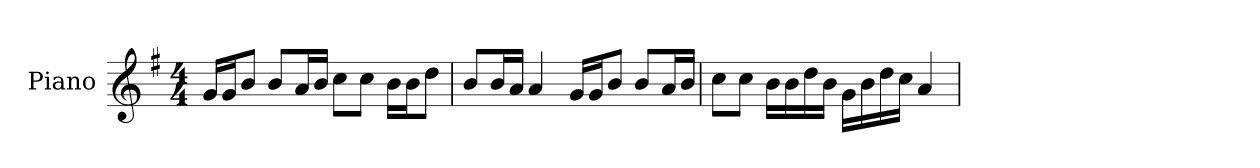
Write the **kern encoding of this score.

**kern
*part1
*staff1
*I"Piano
*I'P-no
*clefG2
*k[f#]
*M4/4
*MM90
=1
16g/LL
16g/J
8b/J
8b/L
16a/L
16b/JJ
8cc\L
8cc\J
16b\LL
16b\J
8dd\J
=2
8b/L
16b/L
16a/JJ
4a/
16g/LL
16g/J
8b/J
8b/L
16a/L
16b/JJ
=3
8cc\L
8cc\J
16b\LL
16b\
16dd\
16b\JJ
16g\LL
16b\
16dd\
16cc\JJ
4a/
=
*-
